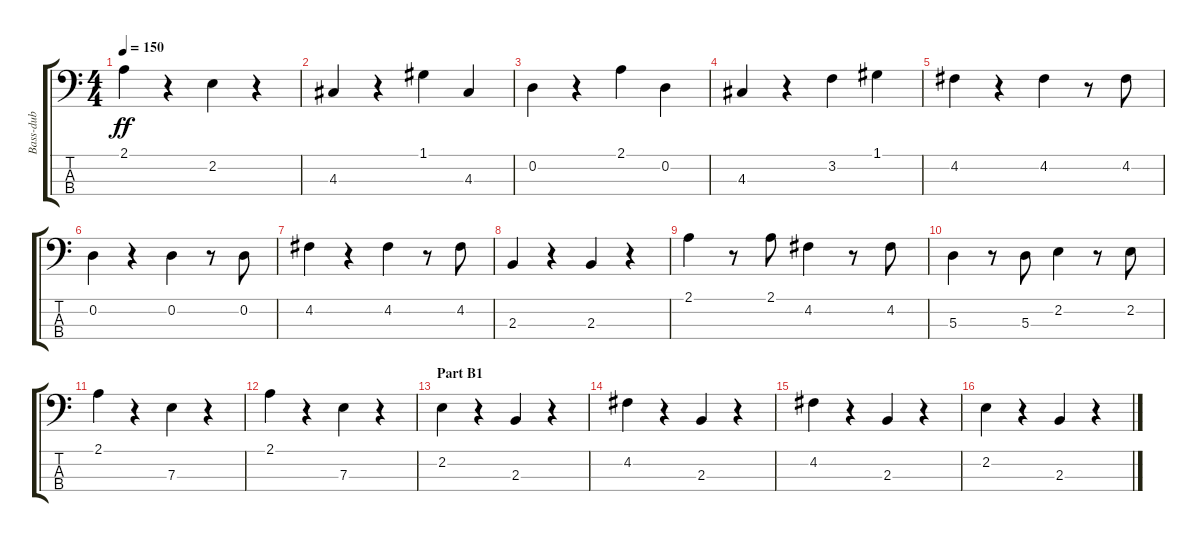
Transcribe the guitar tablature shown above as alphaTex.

\track ("Bass-dub" "Bass-dub") {instrument acousticbass}
\staff {score tabs}
\tuning (G2 D2 A1 E1) {hide}
\ts (4 4)
\tempo 150
\clef f4
\ks c
2.1.4{dy ff} r.4 2.2.4 r.4 |
4.3.4 r.4 1.1.4 4.3.4 |
0.2.4 r.4 2.1.4 0.2.4 |
4.3.4 r.4 3.2.4 1.1.4 |
4.2.4 r.4 4.2.4 r.8 4.2.8 |
0.2.4 r.4 0.2.4 r.8 0.2.8 |
4.2.4 r.4 4.2.4 r.8 4.2.8 |
2.3.4 r.4 2.3.4 r.4 |
2.1.4 r.8 2.1.8 4.2.4 r.8 4.2.8 |
5.3.4 r.8 5.3.8 2.2.4 r.8 2.2.8 |
2.1.4 r.4 7.3.4 r.4 |
2.1.4 r.4 7.3.4 r.4 |
\section ("" "Part B1")
2.2.4 r.4 2.3.4 r.4 |
4.2.4 r.4 2.3.4 r.4 |
4.2.4 r.4 2.3.4 r.4 |
2.2.4 r.4 2.3.4 r.4
